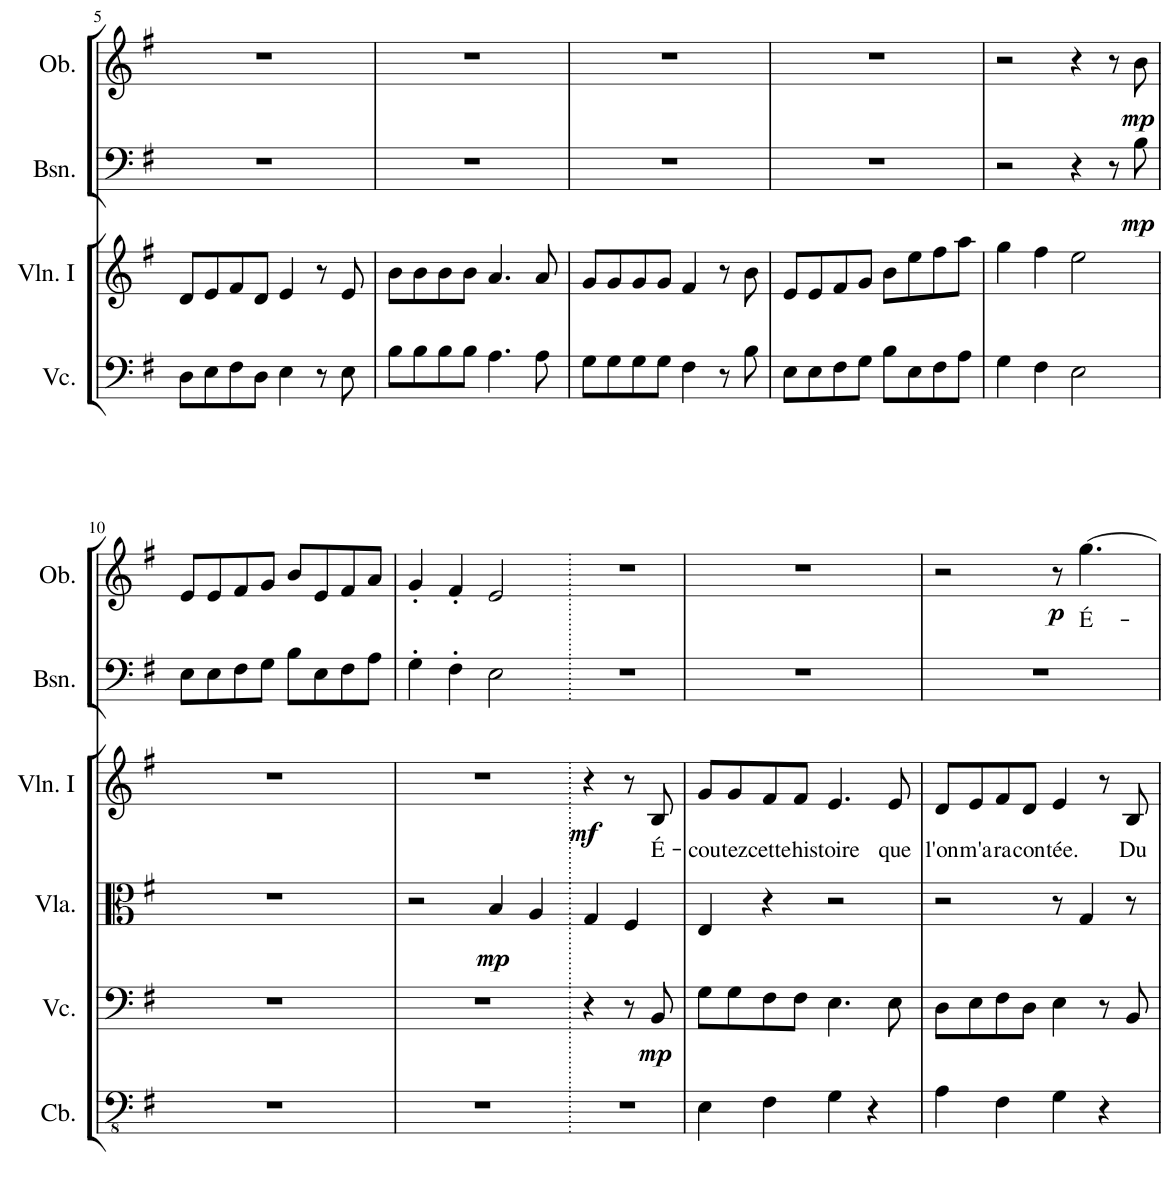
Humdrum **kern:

**kern	**kern	**dynam	**kern	**dynam	**kern	**text	**dynam	**kern	**dynam	**kern	**text	**dynam
*part6	*part5	*part5	*part4	*part4	*part3	*part3	*part3	*part2	*part2	*part1	*part1	*part1
*staff6	*staff5	*staff5	*staff4	*staff4	*staff3	*staff3	*staff3	*staff2	*staff2	*staff1	*staff1	*staff1
*I"Contrabasses	*I"Violoncellos	*	*I"Violas	*	*I"Violins I	*	*	*I"Bassoons	*	*I"Oboes	*	*
*I'Cb.	*I'Vc.	*	*I'Vla.	*	*I'Vln. I	*	*	*I'Bsn.	*	*I'Ob.	*	*
!!LO:PB:g=z
*clefFv4	*clefF4	*	*clefC3	*	*clefG2	*	*	*clefF4	*	*clefG2	*	*
*ITrd7c12	*	*	*	*	*	*	*	*	*	*	*	*
*k[f#]	*k[f#]	*	*k[f#]	*	*k[f#]	*	*	*k[f#]	*	*k[f#]	*	*
*M4/4	*M4/4	*	*M4/4	*	*M4/4	*	*	*M4/4	*	*M4/4	*	*
=5	=5	=5	=5	=5	=5	=5	=5	=5	=5	=5	=5	=5
1r	8D\L	.	1r	.	8d/L	.	.	1r	.	1r	.	.
.	8E\	.	.	.	8e/	.	.	.	.	.	.	.
.	8F#\	.	.	.	8f#/	.	.	.	.	.	.	.
.	8D\J	.	.	.	8d/J	.	.	.	.	.	.	.
.	4E\	.	.	.	4e/	.	.	.	.	.	.	.
.	8r	.	.	.	8r	.	.	.	.	.	.	.
.	8E\	.	.	.	8e/	.	.	.	.	.	.	.
=6	=6	=6	=6	=6	=6	=6	=6	=6	=6	=6	=6	=6
1r	8B\L	.	1r	.	8b\L	.	.	1r	.	1r	.	.
.	8B\	.	.	.	8b\	.	.	.	.	.	.	.
.	8B\	.	.	.	8b\	.	.	.	.	.	.	.
.	8B\J	.	.	.	8b\J	.	.	.	.	.	.	.
.	4.A\	.	.	.	4.a/	.	.	.	.	.	.	.
.	8A\	.	.	.	8a/	.	.	.	.	.	.	.
=7	=7	=7	=7	=7	=7	=7	=7	=7	=7	=7	=7	=7
1r	8G\L	.	1r	.	8g/L	.	.	1r	.	1r	.	.
.	8G\	.	.	.	8g/	.	.	.	.	.	.	.
.	8G\	.	.	.	8g/	.	.	.	.	.	.	.
.	8G\J	.	.	.	8g/J	.	.	.	.	.	.	.
.	4F#\	.	.	.	4f#/	.	.	.	.	.	.	.
.	8r	.	.	.	8r	.	.	.	.	.	.	.
.	8B\	.	.	.	8b\	.	.	.	.	.	.	.
=8	=8	=8	=8	=8	=8	=8	=8	=8	=8	=8	=8	=8
1r	8E\L	.	1r	.	8e/L	.	.	1r	.	1r	.	.
.	8E\	.	.	.	8e/	.	.	.	.	.	.	.
.	8F#\	.	.	.	8f#/	.	.	.	.	.	.	.
.	8G\J	.	.	.	8g/J	.	.	.	.	.	.	.
.	8B\L	.	.	.	8b\L	.	.	.	.	.	.	.
.	8E\	.	.	.	8ee\	.	.	.	.	.	.	.
.	8F#\	.	.	.	8ff#\	.	.	.	.	.	.	.
.	8A\J	.	.	.	8aa\J	.	.	.	.	.	.	.
=9	=9	=9	=9	=9	=9	=9	=9	=9	=9	=9	=9	=9
1r	4G\	.	1r	.	4gg\	.	.	2r	.	2r	.	.
.	4F#\	.	.	.	4ff#\	.	.	.	.	.	.	.
.	2E\	.	.	.	2ee\	.	.	4r	.	4r	.	.
.	.	.	.	.	.	.	.	8r	.	8r	.	.
!	!	!	!	!	!	!	!	!	!LO:DY:b	!	!	!LO:DY:b
.	.	.	.	.	.	.	.	8B\	mp	8b\	.	mp
!!LO:LB:g=z
=10	=10	=10	=10	=10	=10	=10	=10	=10	=10	=10	=10	=10
1r	1r	.	1r	.	1r	.	.	8E\L	.	8e/L	.	.
.	.	.	.	.	.	.	.	8E\	.	8e/	.	.
.	.	.	.	.	.	.	.	8F#\	.	8f#/	.	.
.	.	.	.	.	.	.	.	8G\J	.	8g/J	.	.
.	.	.	.	.	.	.	.	8B\L	.	8b/L	.	.
.	.	.	.	.	.	.	.	8E\	.	8e/	.	.
.	.	.	.	.	.	.	.	8F#\	.	8f#/	.	.
.	.	.	.	.	.	.	.	8A\J	.	8a/J	.	.
=11	=11	=11	=11	=11	=11	=11	=11	=11	=11	=11	=11	=11
1r	1r	.	2r	.	1r	.	.	4G'\	.	4g'/	.	.
.	.	.	.	.	.	.	.	4F#'\	.	4f#'/	.	.
!	!	!	!	!LO:DY:b	!	!	!	!	!	!	!	!
.	.	.	4B/	mp	.	.	.	2E\	.	2e/	.	.
.	.	.	4A/	.	.	.	.	.	.	.	.	.
=12.	=12.	=12.	=12.	=12.	=12.	=12.	=12.	=12.	=12.	=12.	=12.	=12.
!	!	!	!	!	!	!	!LO:DY:b	!	!	!	!	!
1r	4r	.	4G/	.	4r	.	mf	1r	.	1r	.	.
.	8r	.	4F#/	.	8r	.	.	.	.	.	.	.
!	!	!LO:DY:b	!	!	!	!LO:LY:b	!	!	!	!	!	!
.	8BB/	mp	.	.	8B/	É-	.	.	.	.	.	.
.	2ryy	.	2ryy	.	2ryy	.	.	.	.	.	.	.
=13	=13	=13	=13	=13	=13	=13	=13	=13	=13	=13	=13	=13
!	!	!	!	!	!	!LO:LY:b	!	!	!	!	!	!
4EE\	8G\L	.	4E/	.	8g/L	-cou-	.	1r	.	1r	.	.
!	!	!	!	!	!	!LO:LY:b	!	!	!	!	!	!
.	8G\	.	.	.	8g/	-tez	.	.	.	.	.	.
!	!	!	!	!	!	!LO:LY:b	!	!	!	!	!	!
4FF#\	8F#\	.	4r	.	8f#/	cette	.	.	.	.	.	.
!	!	!	!	!	!	!LO:LY:b	!	!	!	!	!	!
.	8F#\J	.	.	.	8f#/J	hi-	.	.	.	.	.	.
!	!	!	!	!	!	!LO:LY:b	!	!	!	!	!	!
4GG\	4.E\	.	2r	.	4.e/	-stoire	.	.	.	.	.	.
4r	.	.	.	.	.	.	.	.	.	.	.	.
!	!	!	!	!	!	!LO:LY:b	!	!	!	!	!	!
.	8E\	.	.	.	8e/	que	.	.	.	.	.	.
=14	=14	=14	=14	=14	=14	=14	=14	=14	=14	=14	=14	=14
!	!	!	!	!	!	!LO:LY:b	!	!	!	!	!	!
4AA\	8D\L	.	2r	.	8d/L	l'on	.	1r	.	2r	.	.
!	!	!	!	!	!	!LO:LY:b	!	!	!	!	!	!
.	8E\	.	.	.	8e/	m'a	.	.	.	.	.	.
!	!	!	!	!	!	!LO:LY:b	!	!	!	!	!	!
4FF#\	8F#\	.	.	.	8f#/	ra-	.	.	.	.	.	.
!	!	!	!	!	!	!LO:LY:b	!	!	!	!	!	!
.	8D\J	.	.	.	8d/J	-con-	.	.	.	.	.	.
!	!	!	!	!	!	!LO:LY:b	!	!	!	!	!	!LO:DY:b
4GG\	4E\	.	8r	.	4e/	-tée.	.	.	.	8r	.	p
!	!	!	!	!	!	!	!	!	!	!	!LO:LY:b	!
.	.	.	4G/	.	.	.	.	.	.	[4.gg\	É-	.
4r	8r	.	.	.	8r	.	.	.	.	.	.	.
!	!	!	!	!	!	!LO:LY:b	!	!	!	!	!	!
.	8BB/	.	8r	.	8B/	Du	.	.	.	.	.	.
=	=	=	=	=	=	=	=	=	=	=	=	=
*-	*-	*-	*-	*-	*-	*-	*-	*-	*-	*-	*-	*-
